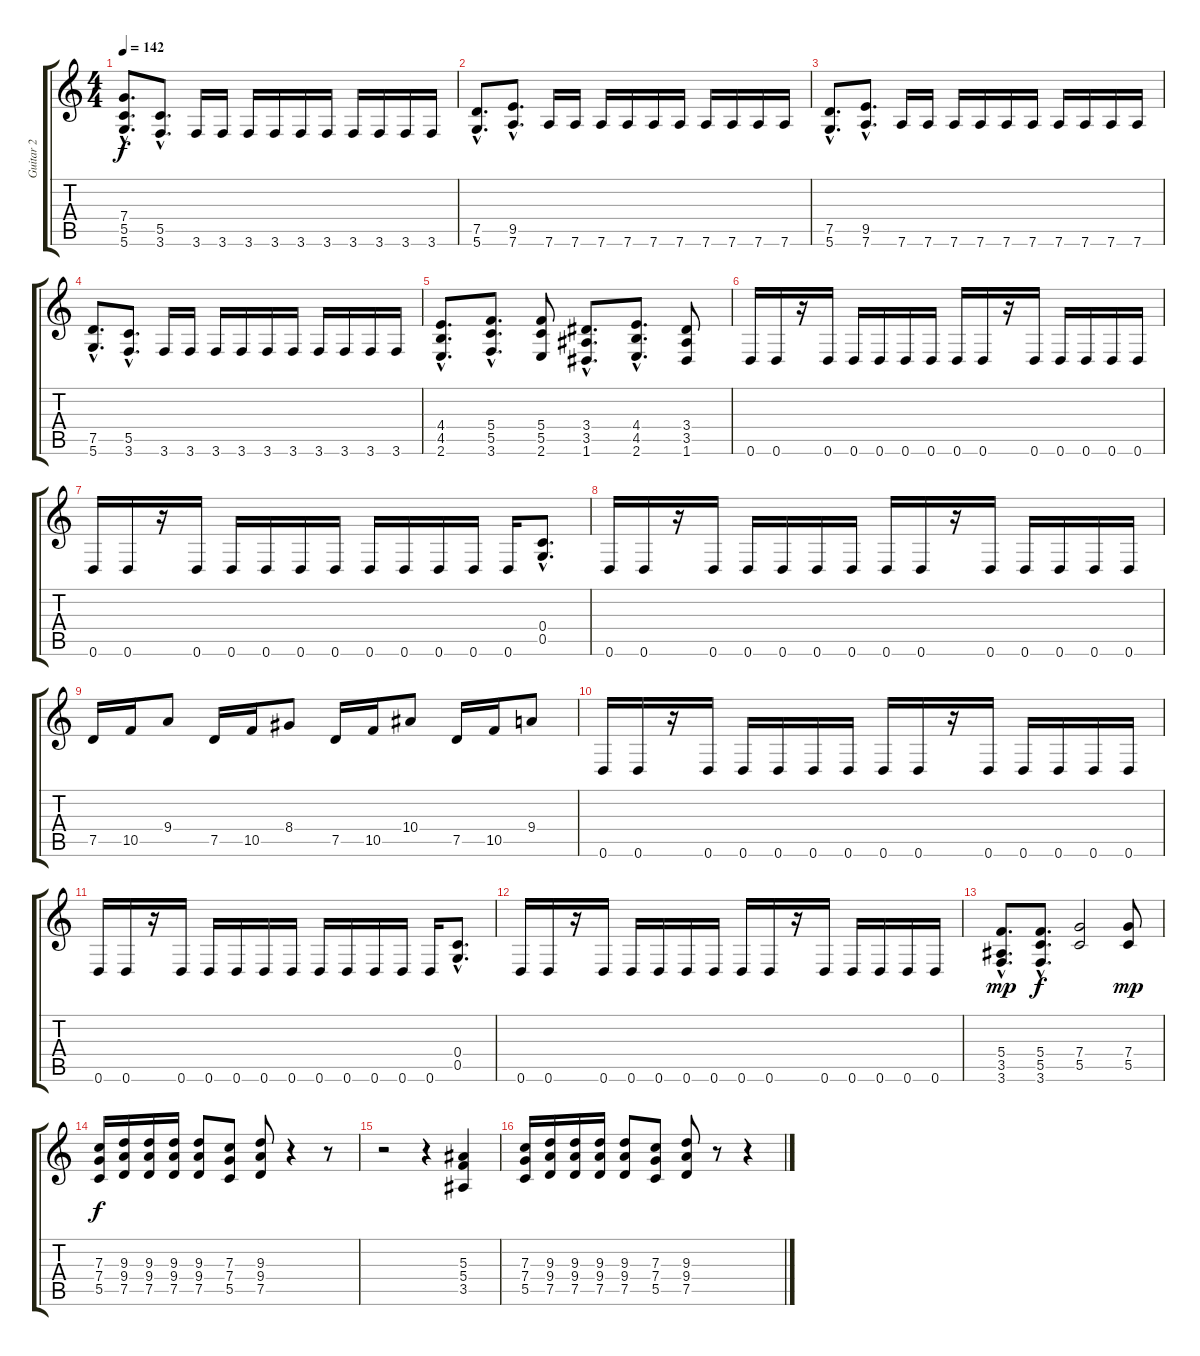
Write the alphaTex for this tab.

\track ("Guitar 2" "Guitar 2") {instrument distortionguitar}
\staff {score tabs}
\tuning (D4 A3 F3 C3 G2 D2) {hide}
\ts (4 4)
\tempo 142
\clef g2
\ks c
(7.4{hac} 5.5{hac} 5.6{hac}).8{d dy f} (5.5{hac} 3.6{hac}).8{d} 3.6.16 3.6.16 3.6.16 3.6.16 3.6.16 3.6.16 3.6.16 3.6.16 3.6.16 3.6.16 |
(7.5{hac} 5.6{hac}).8{d} (9.5{hac} 7.6{hac}).8{d} 7.6.16 7.6.16 7.6.16 7.6.16 7.6.16 7.6.16 7.6.16 7.6.16 7.6.16 7.6.16 |
(7.5{hac} 5.6{hac}).8{d} (9.5{hac} 7.6{hac}).8{d} 7.6.16 7.6.16 7.6.16 7.6.16 7.6.16 7.6.16 7.6.16 7.6.16 7.6.16 7.6.16 |
(7.5{hac} 5.6{hac}).8{d} (5.5{hac} 3.6{hac}).8{d} 3.6.16 3.6.16 3.6.16 3.6.16 3.6.16 3.6.16 3.6.16 3.6.16 3.6.16 3.6.16 |
(4.4{hac} 4.5{hac} 2.6{hac}).8{d} (5.4{hac} 5.5{hac} 3.6{hac}).8{d} (5.4 5.5 2.6).8 (3.4{hac} 3.5{hac} 1.6{hac}).8{d} (4.4{hac} 4.5{hac} 2.6{hac}).8{d} (3.4 3.5 1.6).8 |
0.6.16 0.6.16 r.16 0.6.16 0.6.16 0.6.16 0.6.16 0.6.16 0.6.16 0.6.16 r.16 0.6.16 0.6.16 0.6.16 0.6.16 0.6.16 |
0.6.16 0.6.16 r.16 0.6.16 0.6.16 0.6.16 0.6.16 0.6.16 0.6.16 0.6.16 0.6.16 0.6.16 0.6.16 (0.4{hac} 0.5{hac}).8{d} |
0.6.16 0.6.16 r.16 0.6.16 0.6.16 0.6.16 0.6.16 0.6.16 0.6.16 0.6.16 r.16 0.6.16 0.6.16 0.6.16 0.6.16 0.6.16 |
7.5.16 10.5.16 9.4.8 7.5.16 10.5.16 8.4.8 7.5.16 10.5.16 10.4.8 7.5.16 10.5.16 9.4.8 |
0.6.16 0.6.16 r.16 0.6.16 0.6.16 0.6.16 0.6.16 0.6.16 0.6.16 0.6.16 r.16 0.6.16 0.6.16 0.6.16 0.6.16 0.6.16 |
0.6.16 0.6.16 r.16 0.6.16 0.6.16 0.6.16 0.6.16 0.6.16 0.6.16 0.6.16 0.6.16 0.6.16 0.6.16 (0.4{hac} 0.5{hac}).8{d} |
0.6.16 0.6.16 r.16 0.6.16 0.6.16 0.6.16 0.6.16 0.6.16 0.6.16 0.6.16 r.16 0.6.16 0.6.16 0.6.16 0.6.16 0.6.16 |
(5.4{hac} 3.5{hac} 3.6{hac}).8{d dy mp} (5.4{hac} 5.5{hac} 3.6{hac}).8{d dy f} (7.4 5.5).2 (7.4 5.5).8{dy mp} |
(7.3 7.4 5.5).16{dy f} (9.3 9.4 7.5).16 (9.3 9.4 7.5).16 (9.3 9.4 7.5).16 (9.3 9.4 7.5).8 (7.3 7.4 5.5).8 (9.3 9.4 7.5).8 r.4 r.8 |
r.2 r.4 (5.3 5.4 3.5).4 |
(7.3 7.4 5.5).16 (9.3 9.4 7.5).16 (9.3 9.4 7.5).16 (9.3 9.4 7.5).16 (9.3 9.4 7.5).8 (7.3 7.4 5.5).8 (9.3 9.4 7.5).8 r.8 r.4
